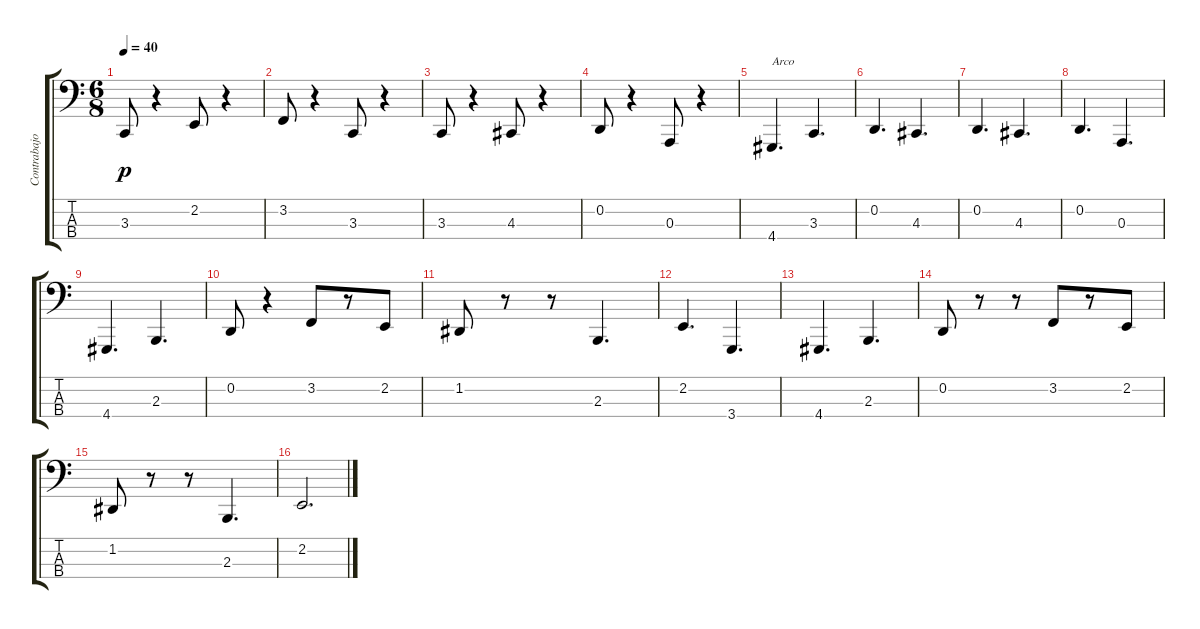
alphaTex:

\track ("Contrabajo" "Contrabajo") {instrument contrabass}
\staff {score tabs}
\tuning (G1 D1 A0 E0) {hide}
\ts (6 8)
\tempo 40
\clef f4
\ks c
3.3.8{dy p} r.4 2.2.8 r.4 |
3.2.8 r.4 3.3.8 r.4 |
3.3.8 r.4 4.3.8 r.4 |
0.2.8 r.4 0.3.8 r.4 |
4.4.4{d txt "Arco" instrument contrabass} 3.3.4{d} |
0.2.4{d} 4.3.4{d} |
0.2.4{d} 4.3.4{d} |
0.2.4{d} 0.3.4{d} |
4.4.4{d} 2.3.4{d} |
0.2.8 r.4 3.2.8 r.8 2.2.8 |
1.2.8 r.8 r.8 2.3.4{d} |
2.2.4{d} 3.4.4{d} |
4.4.4{d} 2.3.4{d} |
0.2.8 r.8 r.8 3.2.8 r.8 2.2.8 |
1.2.8 r.8 r.8 2.3.4{d} |
2.2.2{d}
